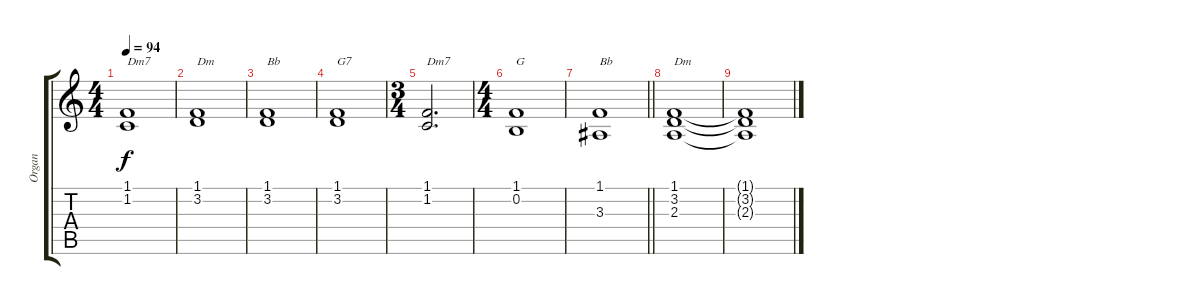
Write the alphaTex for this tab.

\track ("Organ" "Organ") {instrument drawbarorgan}
\staff {score tabs}
\tuning (E4 B3 G3 D3 A2 E2) {hide}
\ts (4 4)
\tempo 94
\clef g2
\ks c
(1.1 1.2).1{txt "Dm7" dy f} |
(1.1 3.2).1{txt "Dm"} |
(1.1 3.2).1{txt "Bb"} |
(1.1 3.2).1{txt "G7"} |
\ts (3 4)
(1.1 1.2).2{d txt "Dm7"} |
\ts (4 4)
(1.1 0.2).1{txt "G"} |
\barLineRight lightlight
(1.1 3.3).1{txt "Bb"} |
(1.1 3.2 2.3).1{txt "Dm"} |
(1.1{t} 3.2{t} 2.3{t}).1
